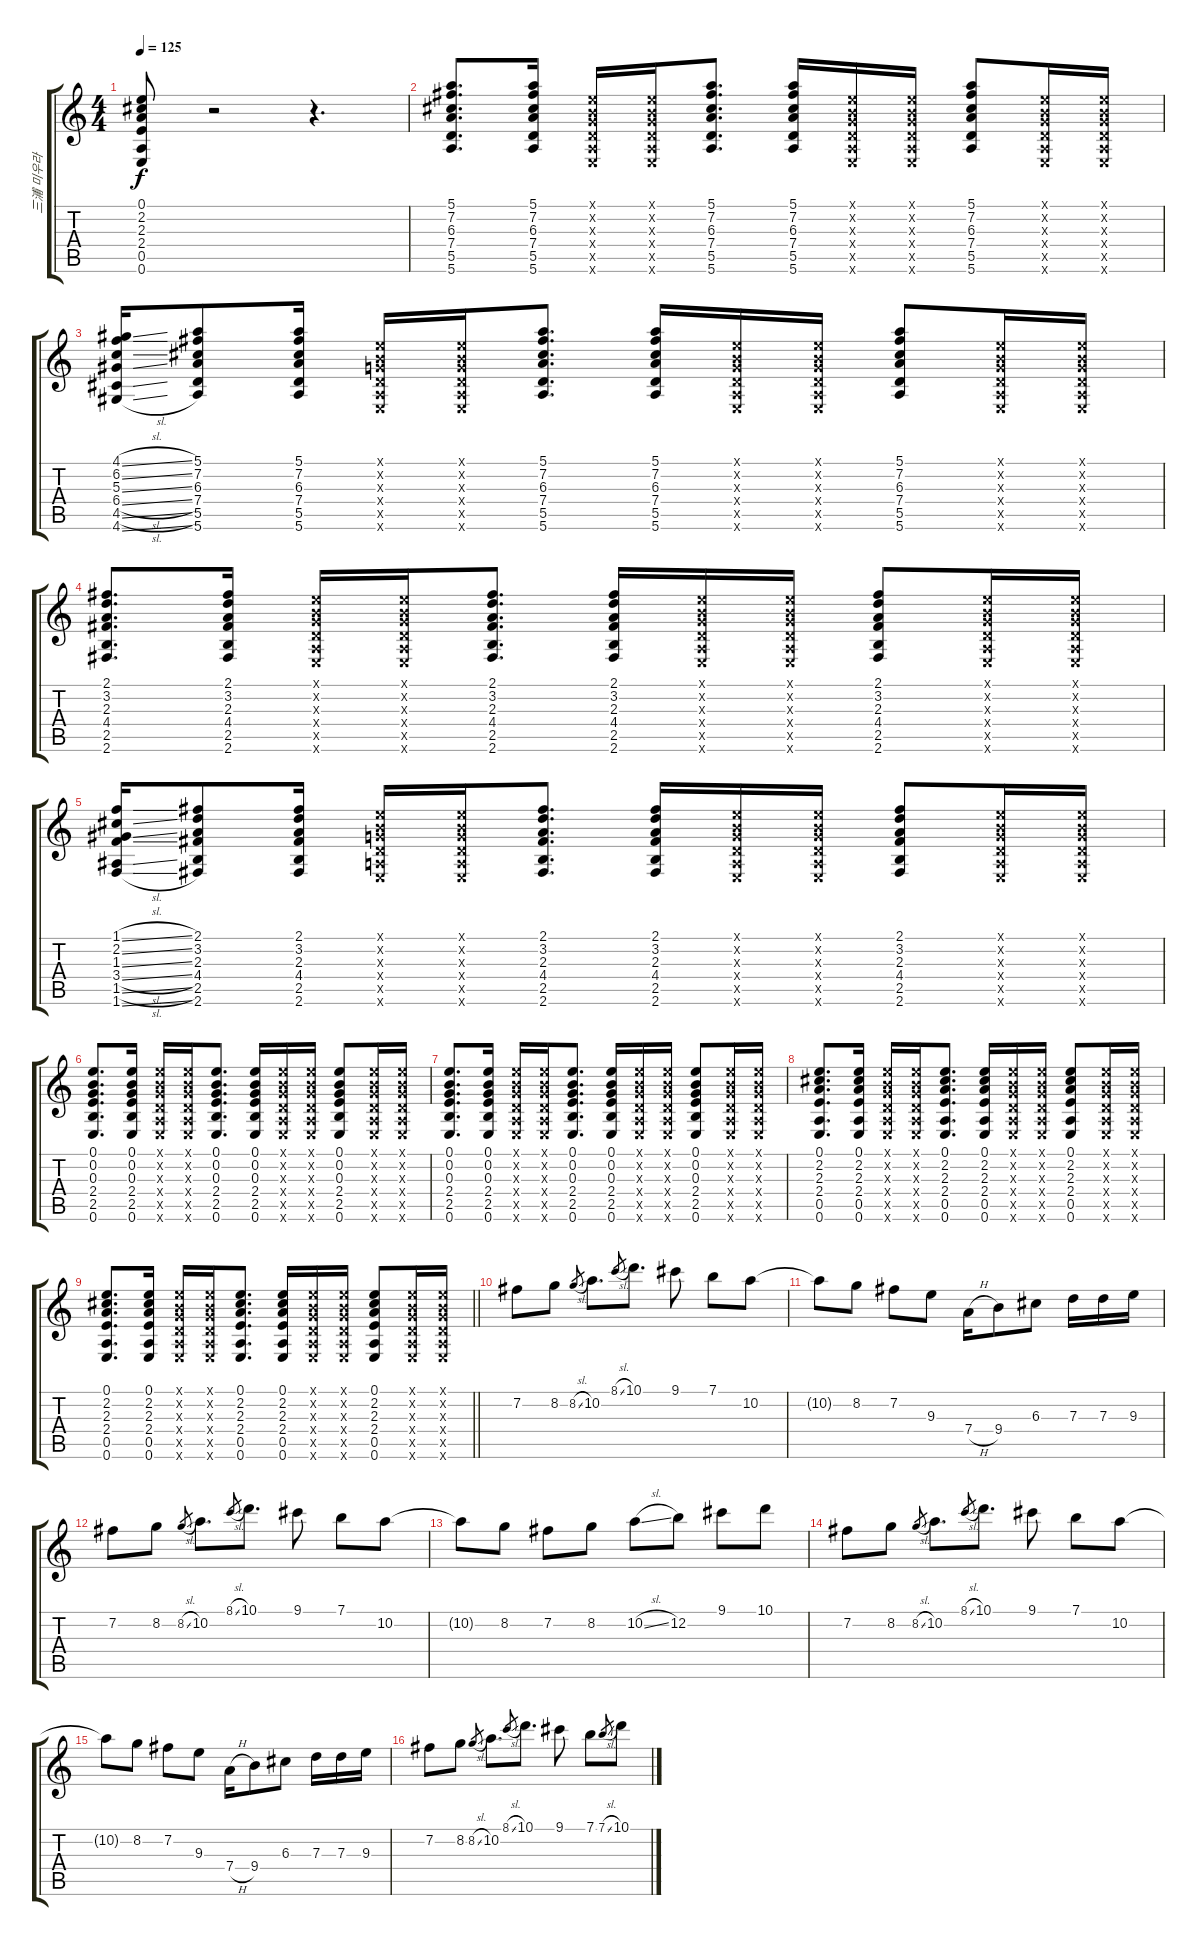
\track ("三浦 미우라" "三浦 미우라") {instrument acousticguitarsteel}
\staff {score tabs}
\tuning (E4 B3 G3 D3 A2 E2) {hide}
\ts (4 4)
\tempo 125
\clef g2
\ks c
(0.1 2.2 2.3 2.4 0.5 0.6).8{dy f} r.2 r.4{d} |
(5.1 7.2 6.3 7.4 5.5 5.6).8{d} (5.1 7.2 6.3 7.4 5.5 5.6).16 (0.1{x} 0.2{x} 0.3{x} 0.4{x} 0.5{x} 0.6{x}).16 (0.1{x} 0.2{x} 0.3{x} 0.4{x} 0.5{x} 0.6{x}).16 (5.1 7.2 6.3 7.4 5.5 5.6).8{d} (5.1 7.2 6.3 7.4 5.5 5.6).16 (0.1{x} 0.2{x} 0.3{x} 0.4{x} 0.5{x} 0.6{x}).16 (0.1{x} 0.2{x} 0.3{x} 0.4{x} 0.5{x} 0.6{x}).16 (5.1 7.2 6.3 7.4 5.5 5.6).8 (0.1{x} 0.2{x} 0.3{x} 0.4{x} 0.5{x} 0.6{x}).16 (0.1{x} 0.2{x} 0.3{x} 0.4{x} 0.5{x} 0.6{x}).16 |
(4.1{sl} 6.2{sl} 5.3{sl} 6.4{sl} 4.5{sl} 4.6{sl}).16 (5.1 7.2 6.3 7.4 5.5 5.6).8 (5.1 7.2 6.3 7.4 5.5 5.6).16 (0.1{x} 0.2{x} 0.3{x} 0.4{x} 0.5{x} 0.6{x}).16 (0.1{x} 0.2{x} 0.3{x} 0.4{x} 0.5{x} 0.6{x}).16 (5.1 7.2 6.3 7.4 5.5 5.6).8{d} (5.1 7.2 6.3 7.4 5.5 5.6).16 (0.1{x} 0.2{x} 0.3{x} 0.4{x} 0.5{x} 0.6{x}).16 (0.1{x} 0.2{x} 0.3{x} 0.4{x} 0.5{x} 0.6{x}).16 (5.1 7.2 6.3 7.4 5.5 5.6).8 (0.1{x} 0.2{x} 0.3{x} 0.4{x} 0.5{x} 0.6{x}).16 (0.1{x} 0.2{x} 0.3{x} 0.4{x} 0.5{x} 0.6{x}).16 |
(2.1 3.2 2.3 4.4 2.5 2.6).8{d} (2.1 3.2 2.3 4.4 2.5 2.6).16 (0.1{x} 0.2{x} 0.3{x} 0.4{x} 0.5{x} 0.6{x}).16 (0.1{x} 0.2{x} 0.3{x} 0.4{x} 0.5{x} 0.6{x}).16 (2.1 3.2 2.3 4.4 2.5 2.6).8{d} (2.1 3.2 2.3 4.4 2.5 2.6).16 (0.1{x} 0.2{x} 0.3{x} 0.4{x} 0.5{x} 0.6{x}).16 (0.1{x} 0.2{x} 0.3{x} 0.4{x} 0.5{x} 0.6{x}).16 (2.1 3.2 2.3 4.4 2.5 2.6).8 (0.1{x} 0.2{x} 0.3{x} 0.4{x} 0.5{x} 0.6{x}).16 (0.1{x} 0.2{x} 0.3{x} 0.4{x} 0.5{x} 0.6{x}).16 |
(1.1{sl} 2.2{sl} 1.3{sl} 3.4{sl} 1.5{sl} 1.6{sl}).16 (2.1 3.2 2.3 4.4 2.5 2.6).8 (2.1 3.2 2.3 4.4 2.5 2.6).16 (0.1{x} 0.2{x} 0.3{x} 0.4{x} 0.5{x} 0.6{x}).16 (0.1{x} 0.2{x} 0.3{x} 0.4{x} 0.5{x} 0.6{x}).16 (2.1 3.2 2.3 4.4 2.5 2.6).8{d} (2.1 3.2 2.3 4.4 2.5 2.6).16 (0.1{x} 0.2{x} 0.3{x} 0.4{x} 0.5{x} 0.6{x}).16 (0.1{x} 0.2{x} 0.3{x} 0.4{x} 0.5{x} 0.6{x}).16 (2.1 3.2 2.3 4.4 2.5 2.6).8 (0.1{x} 0.2{x} 0.3{x} 0.4{x} 0.5{x} 0.6{x}).16 (0.1{x} 0.2{x} 0.3{x} 0.4{x} 0.5{x} 0.6{x}).16 |
(0.1 0.2 0.3 2.4 2.5 0.6).8{d} (0.1 0.2 0.3 2.4 2.5 0.6).16 (0.1{x} 0.2{x} 0.3{x} 0.4{x} 0.5{x} 0.6{x}).16 (0.1{x} 0.2{x} 0.3{x} 0.4{x} 0.5{x} 0.6{x}).16 (0.1 0.2 0.3 2.4 2.5 0.6).8{d} (0.1 0.2 0.3 2.4 2.5 0.6).16 (0.1{x} 0.2{x} 0.3{x} 0.4{x} 0.5{x} 0.6{x}).16 (0.1{x} 0.2{x} 0.3{x} 0.4{x} 0.5{x} 0.6{x}).16 (0.1 0.2 0.3 2.4 2.5 0.6).8 (0.1{x} 0.2{x} 0.3{x} 0.4{x} 0.5{x} 0.6{x}).16 (0.1{x} 0.2{x} 0.3{x} 0.4{x} 0.5{x} 0.6{x}).16 |
(0.1 0.2 0.3 2.4 2.5 0.6).8{d} (0.1 0.2 0.3 2.4 2.5 0.6).16 (0.1{x} 0.2{x} 0.3{x} 0.4{x} 0.5{x} 0.6{x}).16 (0.1{x} 0.2{x} 0.3{x} 0.4{x} 0.5{x} 0.6{x}).16 (0.1 0.2 0.3 2.4 2.5 0.6).8{d} (0.1 0.2 0.3 2.4 2.5 0.6).16 (0.1{x} 0.2{x} 0.3{x} 0.4{x} 0.5{x} 0.6{x}).16 (0.1{x} 0.2{x} 0.3{x} 0.4{x} 0.5{x} 0.6{x}).16 (0.1 0.2 0.3 2.4 2.5 0.6).8 (0.1{x} 0.2{x} 0.3{x} 0.4{x} 0.5{x} 0.6{x}).16 (0.1{x} 0.2{x} 0.3{x} 0.4{x} 0.5{x} 0.6{x}).16 |
(0.1 2.2 2.3 2.4 0.5 0.6).8{d} (0.1 2.2 2.3 2.4 0.5 0.6).16 (0.1{x} 0.2{x} 0.3{x} 0.4{x} 0.5{x} 0.6{x}).16 (0.1{x} 0.2{x} 0.3{x} 0.4{x} 0.5{x} 0.6{x}).16 (0.1 2.2 2.3 2.4 0.5 0.6).8{d} (0.1 2.2 2.3 2.4 0.5 0.6).16 (0.1{x} 0.2{x} 0.3{x} 0.4{x} 0.5{x} 0.6{x}).16 (0.1{x} 0.2{x} 0.3{x} 0.4{x} 0.5{x} 0.6{x}).16 (0.1 2.2 2.3 2.4 0.5 0.6).8 (0.1{x} 0.2{x} 0.3{x} 0.4{x} 0.5{x} 0.6{x}).16 (0.1{x} 0.2{x} 0.3{x} 0.4{x} 0.5{x} 0.6{x}).16 |
\barLineRight lightlight
(0.1 2.2 2.3 2.4 0.5 0.6).8{d} (0.1 2.2 2.3 2.4 0.5 0.6).16 (0.1{x} 0.2{x} 0.3{x} 0.4{x} 0.5{x} 0.6{x}).16 (0.1{x} 0.2{x} 0.3{x} 0.4{x} 0.5{x} 0.6{x}).16 (0.1 2.2 2.3 2.4 0.5 0.6).8{d} (0.1 2.2 2.3 2.4 0.5 0.6).16 (0.1{x} 0.2{x} 0.3{x} 0.4{x} 0.5{x} 0.6{x}).16 (0.1{x} 0.2{x} 0.3{x} 0.4{x} 0.5{x} 0.6{x}).16 (0.1 2.2 2.3 2.4 0.5 0.6).8 (0.1{x} 0.2{x} 0.3{x} 0.4{x} 0.5{x} 0.6{x}).16 (0.1{x} 0.2{x} 0.3{x} 0.4{x} 0.5{x} 0.6{x}).16 |
7.2.8 8.2.8 8.2{sl}.8{gr} 10.2.8{d} 8.1{sl}.8{gr} 10.1.8{d} 9.1.8 7.1.8 10.2.8 |
10.2{t}.8 8.2.8 7.2.8 9.3.8 7.4{h}.16 9.4.8 6.3.8 7.3.16 7.3.16 9.3.16 |
7.2.8 8.2.8 8.2{sl}.8{gr} 10.2.8{d} 8.1{sl}.8{gr} 10.1.8{d} 9.1.8 7.1.8 10.2.8 |
10.2{t}.8 8.2.8 7.2.8 8.2.8 10.2{sl}.8 12.2.8 9.1.8 10.1.8 |
7.2.8 8.2.8 8.2{sl}.8{gr} 10.2.8{d} 8.1{sl}.8{gr} 10.1.8{d} 9.1.8 7.1.8 10.2.8 |
10.2{t}.8 8.2.8 7.2.8 9.3.8 7.4{h}.16 9.4.8 6.3.8 7.3.16 7.3.16 9.3.16 |
7.2.8 8.2.8 8.2{sl}.8{gr} 10.2.8{d} 8.1{sl}.8{gr} 10.1.8{d} 9.1.8 7.1.8 7.1{sl}.8{gr} 10.1.8
